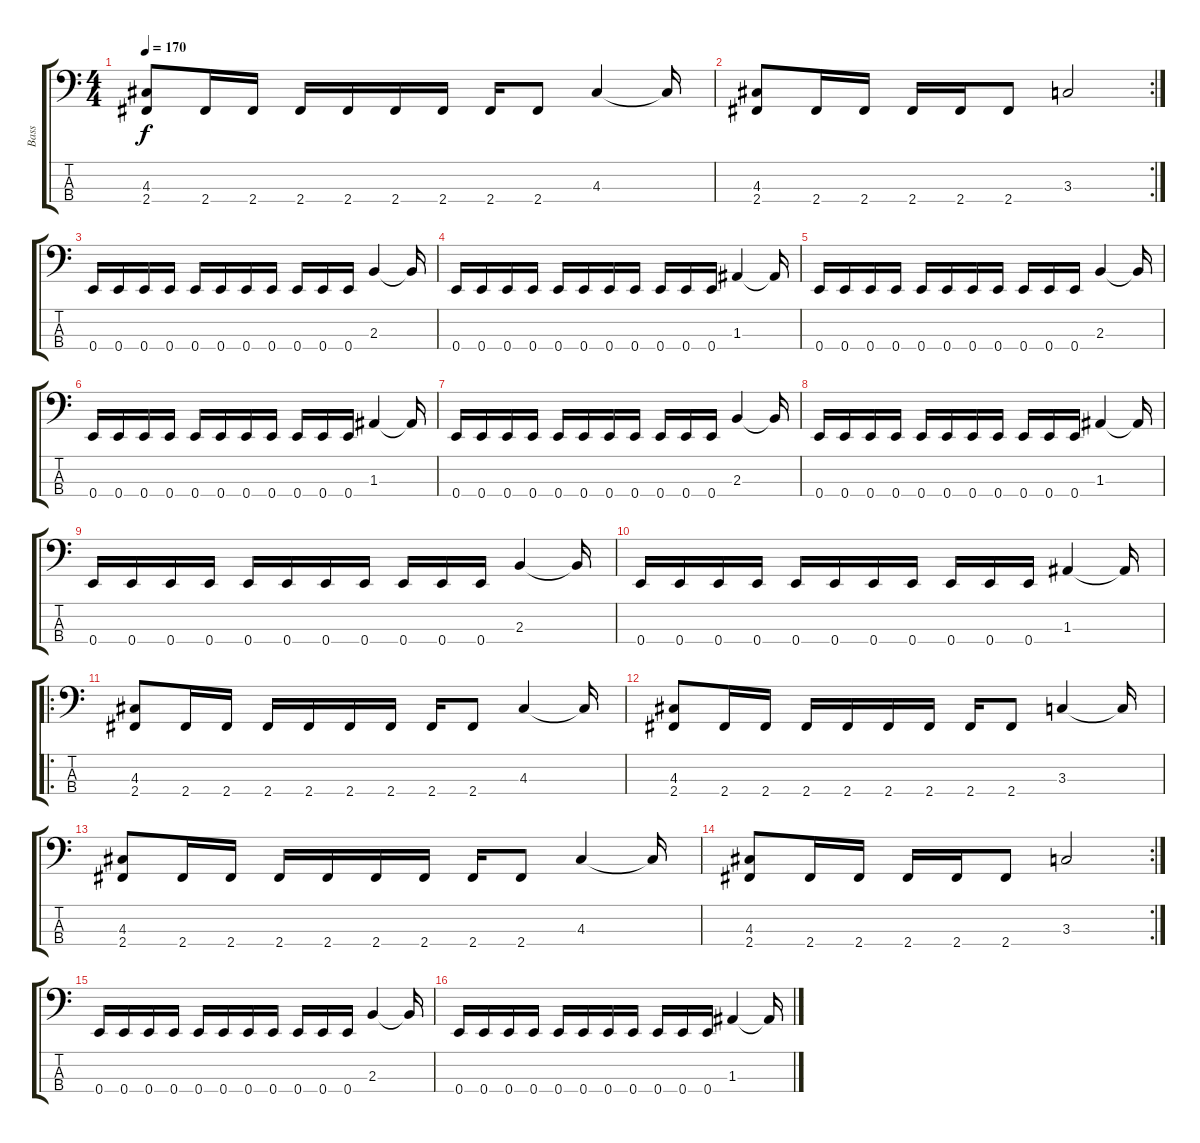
\track ("Bass" "Bass") {instrument electricbassfinger}
\staff {score tabs}
\tuning (G2 D2 A1 E1) {hide}
\ts (4 4)
\tempo 170
\clef f4
\ks c
(4.3 2.4).8{dy f} 2.4.16 2.4.16 2.4.16 2.4.16 2.4.16 2.4.16 2.4.16 2.4.8 4.3.4 4.3{t}.16 |
\rc 2
(4.3 2.4).8 2.4.16 2.4.16 2.4.16 2.4.16 2.4.8 3.3.2 |
0.4.16 0.4.16 0.4.16 0.4.16 0.4.16 0.4.16 0.4.16 0.4.16 0.4.16 0.4.16 0.4.16 2.3.4 2.3{t}.16 |
0.4.16 0.4.16 0.4.16 0.4.16 0.4.16 0.4.16 0.4.16 0.4.16 0.4.16 0.4.16 0.4.16 1.3.4 1.3{t}.16 |
0.4.16 0.4.16 0.4.16 0.4.16 0.4.16 0.4.16 0.4.16 0.4.16 0.4.16 0.4.16 0.4.16 2.3.4 2.3{t}.16 |
0.4.16 0.4.16 0.4.16 0.4.16 0.4.16 0.4.16 0.4.16 0.4.16 0.4.16 0.4.16 0.4.16 1.3.4 1.3{t}.16 |
0.4.16 0.4.16 0.4.16 0.4.16 0.4.16 0.4.16 0.4.16 0.4.16 0.4.16 0.4.16 0.4.16 2.3.4 2.3{t}.16 |
0.4.16 0.4.16 0.4.16 0.4.16 0.4.16 0.4.16 0.4.16 0.4.16 0.4.16 0.4.16 0.4.16 1.3.4 1.3{t}.16 |
0.4.16 0.4.16 0.4.16 0.4.16 0.4.16 0.4.16 0.4.16 0.4.16 0.4.16 0.4.16 0.4.16 2.3.4 2.3{t}.16 |
0.4.16 0.4.16 0.4.16 0.4.16 0.4.16 0.4.16 0.4.16 0.4.16 0.4.16 0.4.16 0.4.16 1.3.4 1.3{t}.16 |
\ro
(4.3 2.4).8 2.4.16 2.4.16 2.4.16 2.4.16 2.4.16 2.4.16 2.4.16 2.4.8 4.3.4 4.3{t}.16 |
(4.3 2.4).8 2.4.16 2.4.16 2.4.16 2.4.16 2.4.16 2.4.16 2.4.16 2.4.8 3.3.4 3.3{t}.16 |
(4.3 2.4).8 2.4.16 2.4.16 2.4.16 2.4.16 2.4.16 2.4.16 2.4.16 2.4.8 4.3.4 4.3{t}.16 |
\rc 2
(4.3 2.4).8 2.4.16 2.4.16 2.4.16 2.4.16 2.4.8 3.3.2 |
0.4.16 0.4.16 0.4.16 0.4.16 0.4.16 0.4.16 0.4.16 0.4.16 0.4.16 0.4.16 0.4.16 2.3.4 2.3{t}.16 |
0.4.16 0.4.16 0.4.16 0.4.16 0.4.16 0.4.16 0.4.16 0.4.16 0.4.16 0.4.16 0.4.16 1.3.4 1.3{t}.16
